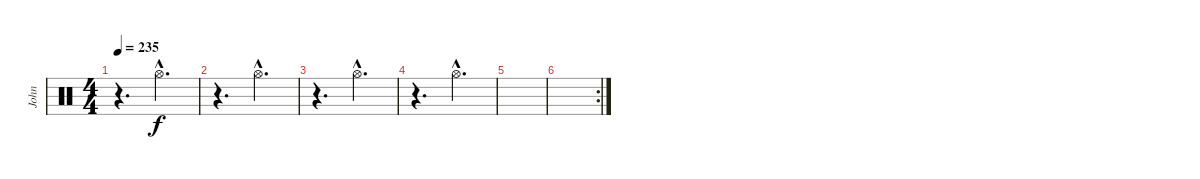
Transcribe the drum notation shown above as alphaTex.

\track ("John" "John") {instrument percussion}
\staff {score}
\articulation defaults
\ts (4 4)
\tempo 235
\clef neutral
\ks c
r.4{d dy f} "Hi-Hat (open)"{hac}.4{d} |
r.4{d} "Hi-Hat (open)"{hac}.4{d} |
r.4{d} "Hi-Hat (open)"{hac}.4{d} |
r.4{d} "Hi-Hat (open)"{hac}.4{d} |
|
\rc 2
